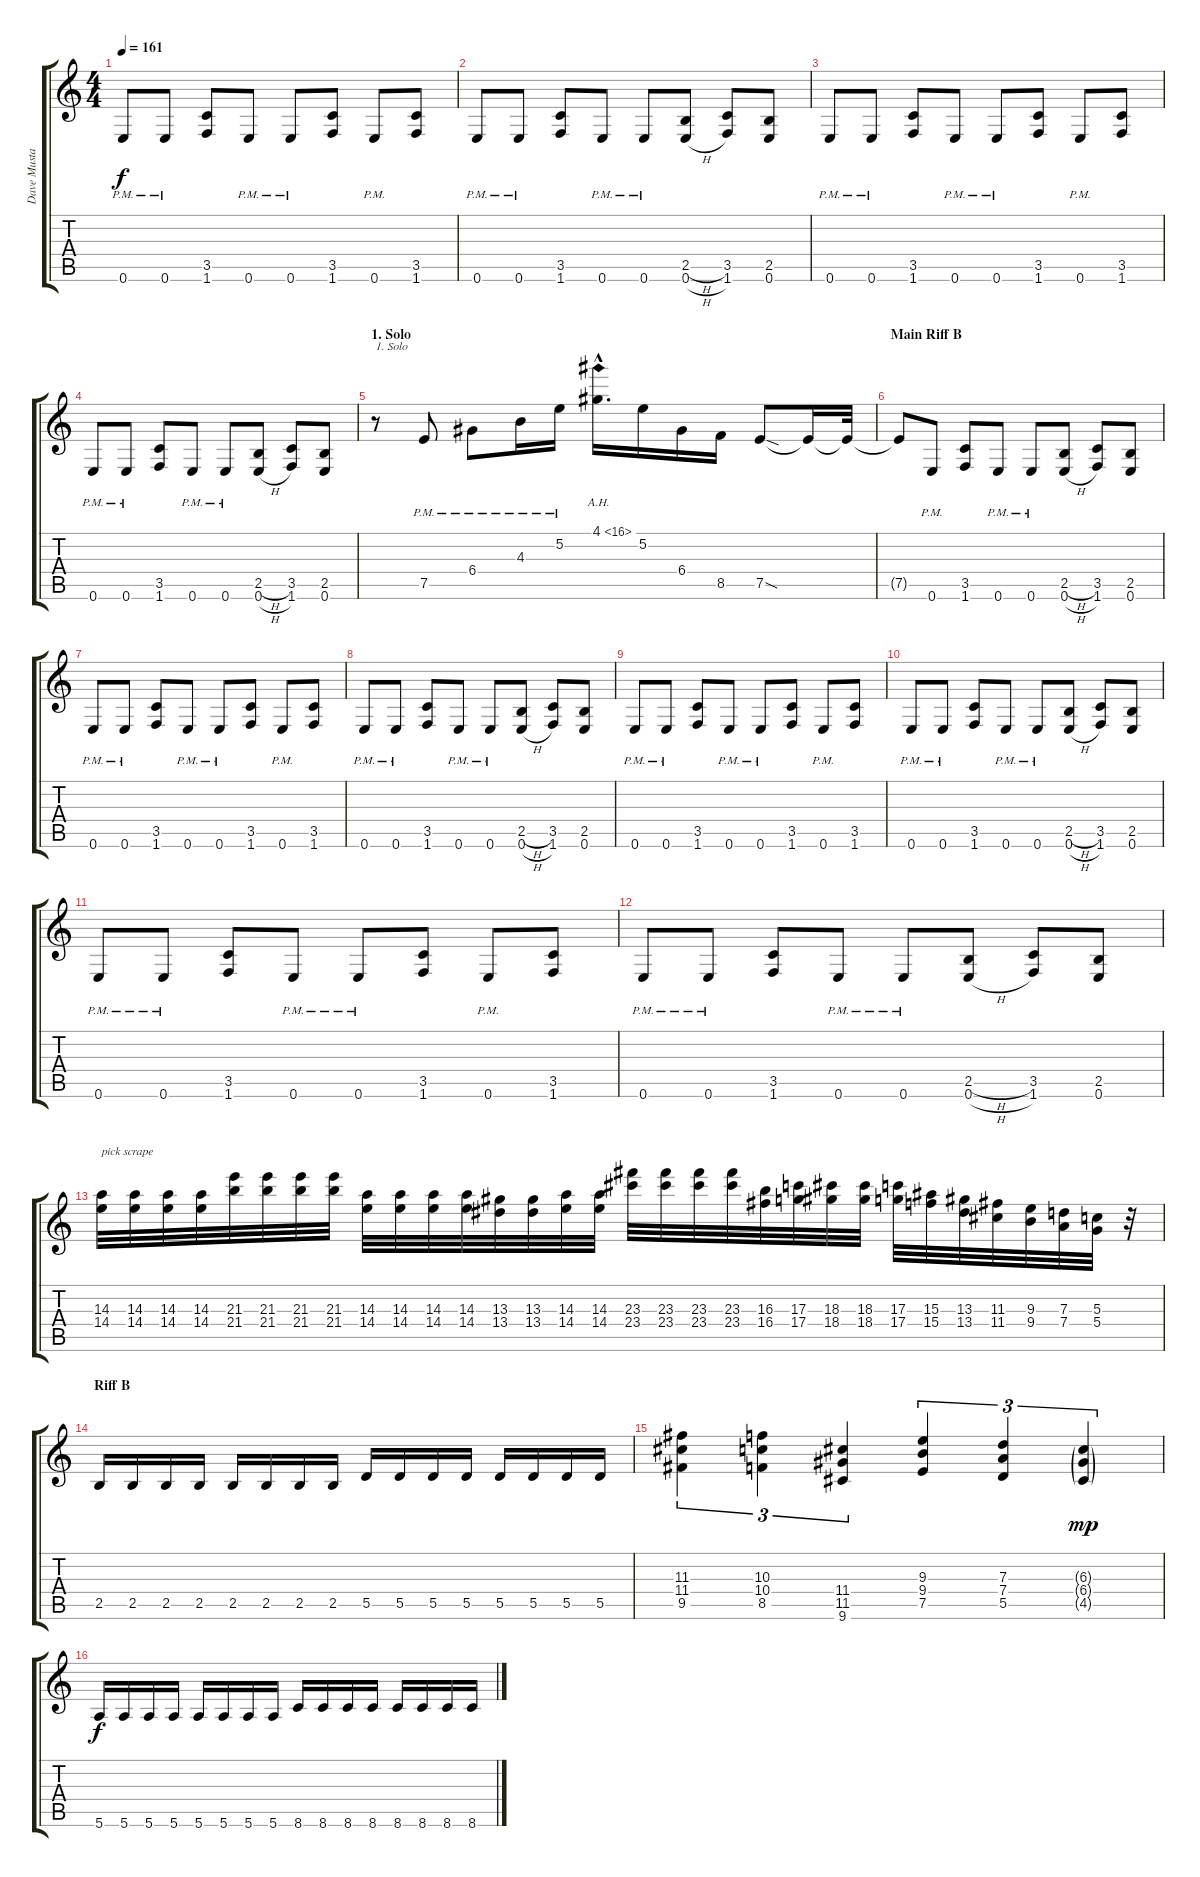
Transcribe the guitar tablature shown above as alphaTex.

\track ("Dave Mustaine" "Dave Musta") {instrument distortionguitar}
\staff {score tabs}
\tuning (E4 B3 G3 D3 A2 E2) {hide}
\ts (4 4)
\tempo 161
\clef g2
\ks c
0.6{pm}.8{dy f} 0.6{pm}.8 (3.5 1.6).8 0.6{pm}.8 0.6{pm}.8 (3.5 1.6).8 0.6{pm}.8 (3.5 1.6).8 |
0.6{pm}.8 0.6{pm}.8 (3.5 1.6).8 0.6{pm}.8 0.6{pm}.8 (2.5{h} 0.6{h}).8 (3.5 1.6).8 (2.5 0.6).8 |
0.6{pm}.8 0.6{pm}.8 (3.5 1.6).8 0.6{pm}.8 0.6{pm}.8 (3.5 1.6).8 0.6{pm}.8 (3.5 1.6).8 |
0.6{pm}.8 0.6{pm}.8 (3.5 1.6).8 0.6{pm}.8 0.6{pm}.8 (2.5{h} 0.6{h}).8 (3.5 1.6).8 (2.5 0.6).8 |
\section ("" "1. Solo")
r.8{txt "1. Solo"} 7.5{pm}.8 6.4{pm}.8 4.3{pm}.16 5.2{pm}.16 4.1{ah 12 hac}.16{d} 5.2.16 6.4.16 8.5.16 7.5{sod}.8 7.5{t}.16 7.5{t}.32 |
\section ("" "Main Riff B")
7.5{t}.8 0.6{pm}.8 (3.5 1.6).8 0.6{pm}.8 0.6{pm}.8 (2.5{h} 0.6{h}).8 (3.5 1.6).8 (2.5 0.6).8 |
0.6{pm}.8 0.6{pm}.8 (3.5 1.6).8 0.6{pm}.8 0.6{pm}.8 (3.5 1.6).8 0.6{pm}.8 (3.5 1.6).8 |
0.6{pm}.8 0.6{pm}.8 (3.5 1.6).8 0.6{pm}.8 0.6{pm}.8 (2.5{h} 0.6{h}).8 (3.5 1.6).8 (2.5 0.6).8 |
0.6{pm}.8 0.6{pm}.8 (3.5 1.6).8 0.6{pm}.8 0.6{pm}.8 (3.5 1.6).8 0.6{pm}.8 (3.5 1.6).8 |
0.6{pm}.8 0.6{pm}.8 (3.5 1.6).8 0.6{pm}.8 0.6{pm}.8 (2.5{h} 0.6{h}).8 (3.5 1.6).8 (2.5 0.6).8 |
0.6{pm}.8 0.6{pm}.8 (3.5 1.6).8 0.6{pm}.8 0.6{pm}.8 (3.5 1.6).8 0.6{pm}.8 (3.5 1.6).8 |
0.6{pm}.8 0.6{pm}.8 (3.5 1.6).8 0.6{pm}.8 0.6{pm}.8 (2.5{h} 0.6{h}).8 (3.5 1.6).8 (2.5 0.6).8 |
(14.3 14.4).32{txt "pick scrape" instrument guitarfretnoise} (14.3 14.4).32 (14.3 14.4).32 (14.3 14.4).32 (21.3 21.4).32 (21.3 21.4).32 (21.3 21.4).32 (21.3 21.4).32 (14.3 14.4).32 (14.3 14.4).32 (14.3 14.4).32 (14.3 14.4).32 (13.3 13.4).32 (13.3 13.4).32 (14.3 14.4).32 (14.3 14.4).32 (23.3 23.4).32 (23.3 23.4).32 (23.3 23.4).32 (23.3 23.4).32 (16.3 16.4).32 (17.3 17.4).32 (18.3 18.4).32 (18.3 18.4).32 (17.3 17.4).32 (15.3 15.4).32 (13.3 13.4).32 (11.3 11.4).32 (9.3 9.4).32 (7.3 7.4).32 (5.3 5.4).32 r.32 |
\section ("" "Riff B")
2.5.16{instrument distortionguitar} 2.5.16 2.5.16 2.5.16 2.5.16 2.5.16 2.5.16 2.5.16 5.5.16 5.5.16 5.5.16 5.5.16 5.5.16 5.5.16 5.5.16 5.5.16 |
(11.3 11.4 9.5).4{tu (3 2)} (10.3 10.4 8.5).4{tu (3 2)} (11.4 11.5 9.6).4{tu (3 2)} (9.3 9.4 7.5).4{tu (3 2)} (7.3 7.4 5.5).4{tu (3 2)} (6.3{g} 6.4{g} 4.5{g}).4{tu (3 2) dy mp} |
5.6.16{dy f} 5.6.16 5.6.16 5.6.16 5.6.16 5.6.16 5.6.16 5.6.16 8.6.16 8.6.16 8.6.16 8.6.16 8.6.16 8.6.16 8.6.16 8.6.16
